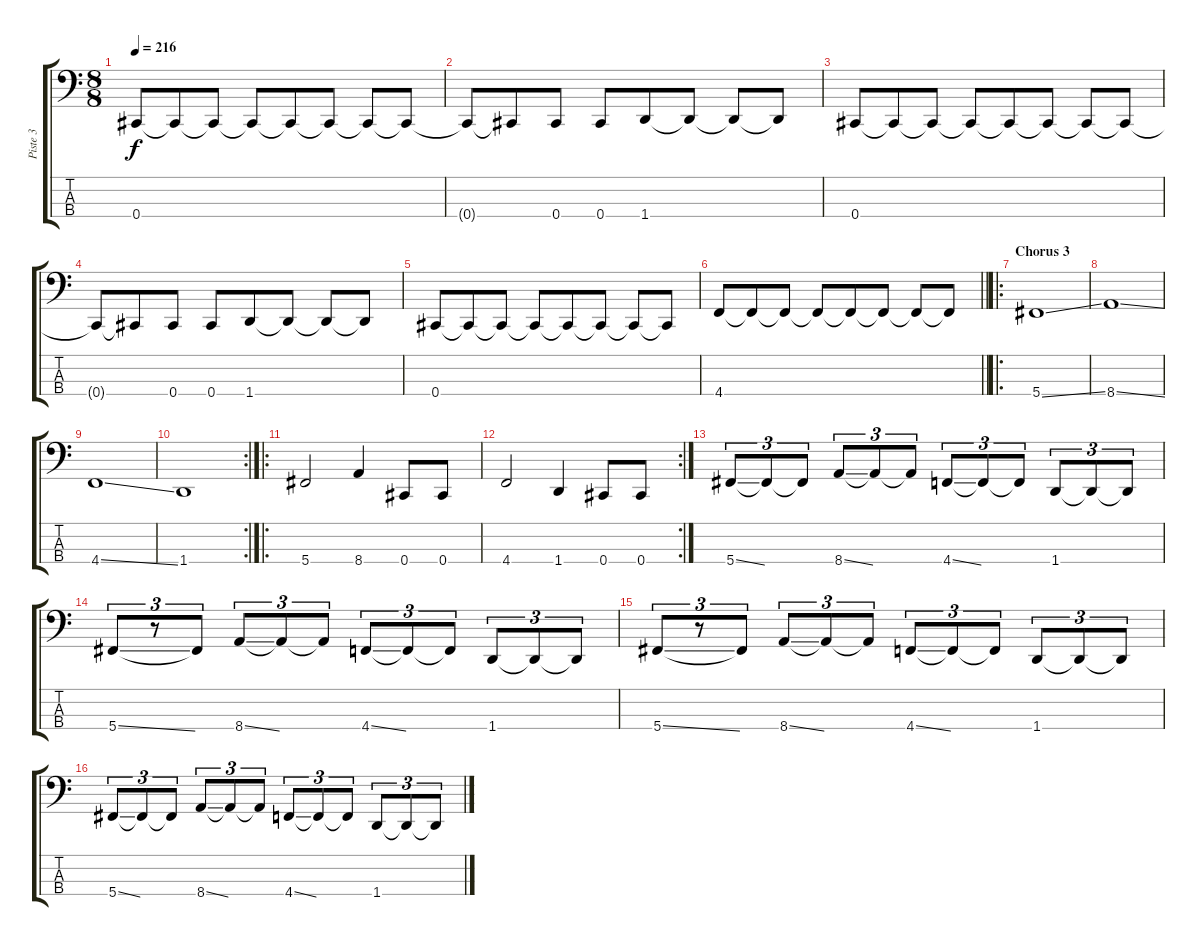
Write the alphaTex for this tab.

\track ("Piste 3" "Piste 3") {instrument electricbasspick}
\staff {score tabs}
\tuning (E2 B1 Gb1 Db1) {hide}
\ts (8 8)
\tempo 216
\clef f4
\ks c
0.4.8{dy f} 0.4{t}.8 0.4{t}.8 0.4{t}.8 0.4{t}.8 0.4{t}.8 0.4{t}.8 0.4{t}.8 |
0.4{t}.8 0.4{t}.8 0.4.8 0.4.8 1.4.8 1.4{t}.8 1.4{t}.8 1.4{t}.8 |
0.4.8 0.4{t}.8 0.4{t}.8 0.4{t}.8 0.4{t}.8 0.4{t}.8 0.4{t}.8 0.4{t}.8 |
0.4{t}.8 0.4{t}.8 0.4.8 0.4.8 1.4.8 1.4{t}.8 1.4{t}.8 1.4{t}.8 |
0.4.8 0.4{t}.8 0.4{t}.8 0.4{t}.8 0.4{t}.8 0.4{t}.8 0.4{t}.8 0.4{t}.8 |
\barLineRight lightlight
4.4.8 4.4{t}.8 4.4{t}.8 4.4{t}.8 4.4{t}.8 4.4{t}.8 4.4{t}.8 4.4{t}.8 |
\ro
\section ("" "Chorus 3")
5.4{ss}.1 |
8.4{ss}.1 |
4.4{ss}.1 |
\rc 2
1.4.1 |
\ro
5.4.2 8.4.4 0.4.8 0.4.8 |
\rc 2
4.4.2 1.4.4 0.4.8 0.4.8 |
5.4{ss}.8{tu (3 2)} 5.4{t}.8{tu (3 2)} 5.4{t}.8{tu (3 2)} 8.4{ss}.8{tu (3 2)} 8.4{t}.8{tu (3 2)} 8.4{t}.8{tu (3 2)} 4.4{ss}.8{tu (3 2)} 4.4{t}.8{tu (3 2)} 4.4{t}.8{tu (3 2)} 1.4.8{tu (3 2)} 1.4{t}.8{tu (3 2)} 1.4{t}.8{tu (3 2)} |
5.4{ss}.8{tu (3 2)} r.8{tu (3 2)} 5.4{t}.8{tu (3 2)} 8.4{ss}.8{tu (3 2)} 8.4{t}.8{tu (3 2)} 8.4{t}.8{tu (3 2)} 4.4{ss}.8{tu (3 2)} 4.4{t}.8{tu (3 2)} 4.4{t}.8{tu (3 2)} 1.4.8{tu (3 2)} 1.4{t}.8{tu (3 2)} 1.4{t}.8{tu (3 2)} |
5.4{ss}.8{tu (3 2)} r.8{tu (3 2)} 5.4{t}.8{tu (3 2)} 8.4{ss}.8{tu (3 2)} 8.4{t}.8{tu (3 2)} 8.4{t}.8{tu (3 2)} 4.4{ss}.8{tu (3 2)} 4.4{t}.8{tu (3 2)} 4.4{t}.8{tu (3 2)} 1.4.8{tu (3 2)} 1.4{t}.8{tu (3 2)} 1.4{t}.8{tu (3 2)} |
5.4{ss}.8{tu (3 2)} 5.4{t}.8{tu (3 2)} 5.4{t}.8{tu (3 2)} 8.4{ss}.8{tu (3 2)} 8.4{t}.8{tu (3 2)} 8.4{t}.8{tu (3 2)} 4.4{ss}.8{tu (3 2)} 4.4{t}.8{tu (3 2)} 4.4{t}.8{tu (3 2)} 1.4.8{tu (3 2)} 1.4{t}.8{tu (3 2)} 1.4{t}.8{tu (3 2)}
